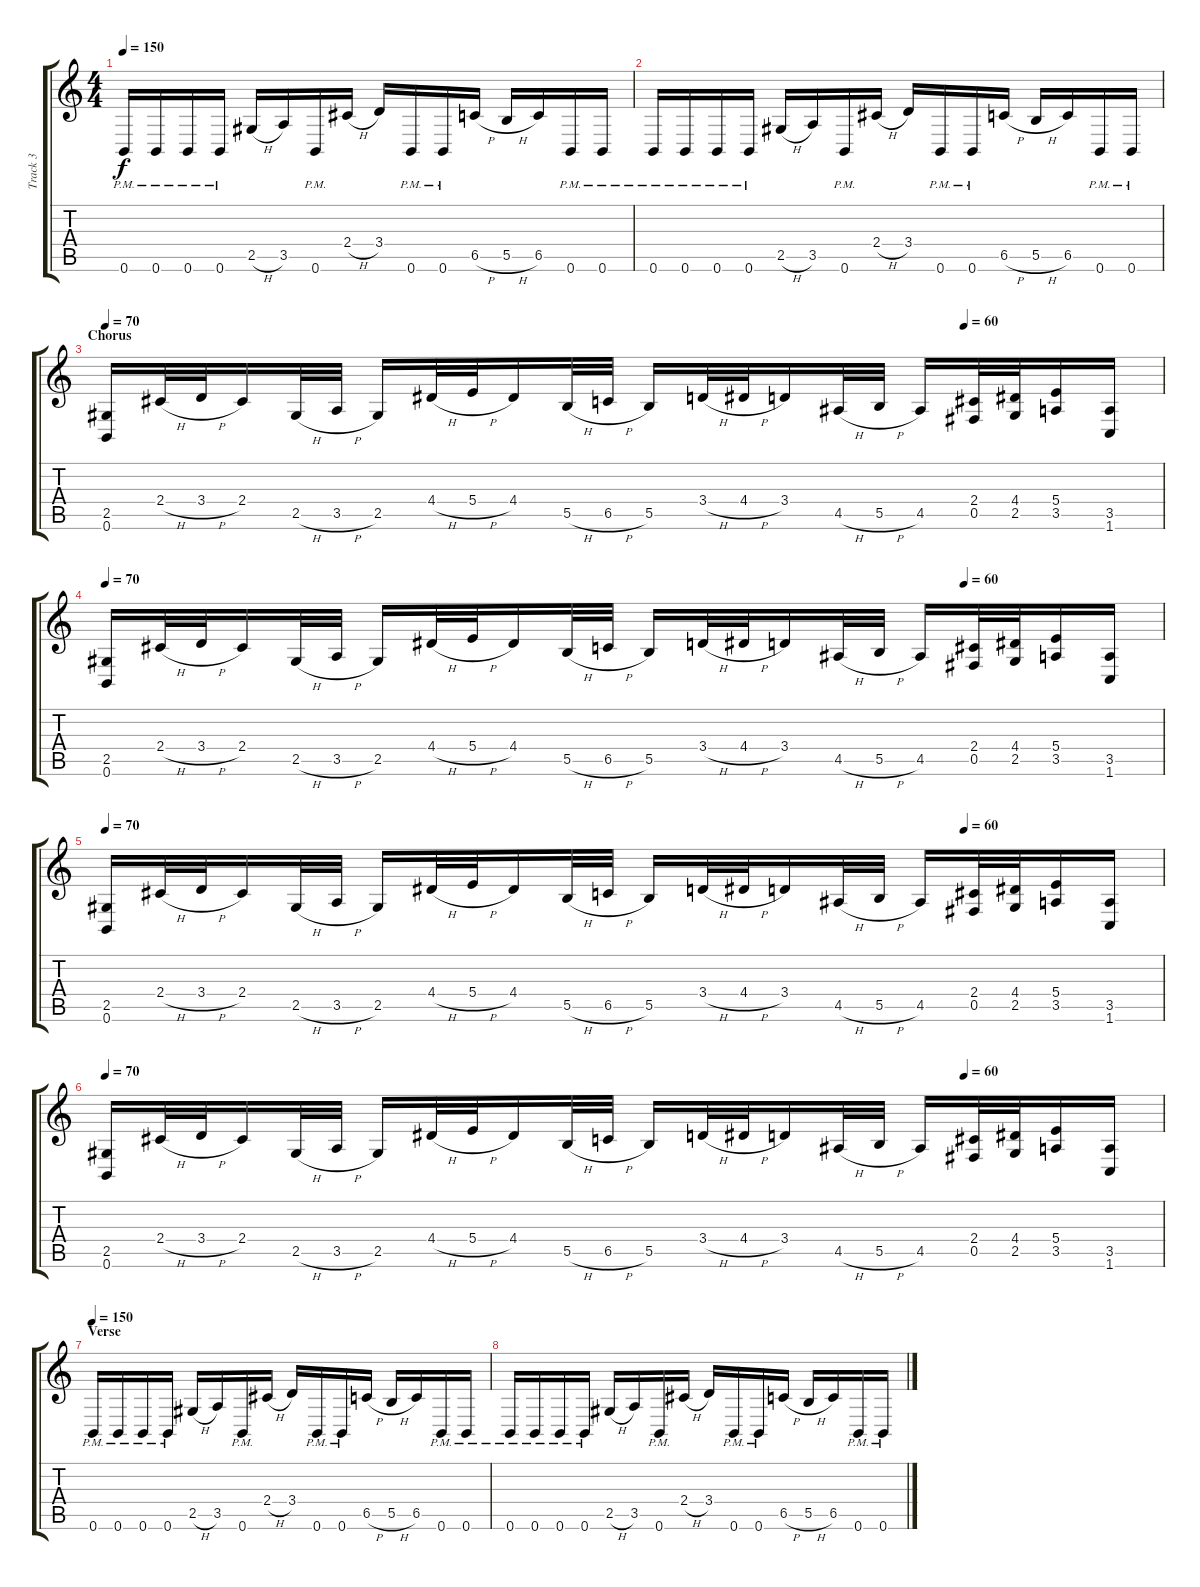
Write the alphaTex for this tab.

\track ("Track 3" "Track 3") {instrument distortionguitar}
\staff {score tabs}
\tuning (Db4 Ab3 E3 B2 Gb2 B1) {hide}
\ts (4 4)
\tempo 150
\clef g2
\ks c
0.6{pm}.16{dy f} 0.6{pm}.16 0.6{pm}.16 0.6{pm}.16 2.5{h}.16 3.5.16 0.6{pm}.16 2.4{h}.16 3.4.16 0.6{pm}.16 0.6{pm}.16 6.5{h}.16 5.5{h}.16 6.5.16 0.6{pm}.16 0.6{pm}.16 |
0.6{pm}.16 0.6{pm}.16 0.6{pm}.16 0.6{pm}.16 2.5{h}.16 3.5.16 0.6{pm}.16 2.4{h}.16 3.4.16 0.6{pm}.16 0.6{pm}.16 6.5{h}.16 5.5{h}.16 6.5.16 0.6{pm}.16 0.6{pm}.16 |
\section ("" "Chorus")
\tempo 70
\tempo (60 0.8125)
(2.5 0.6).16 2.4{h}.32 3.4{h}.32 2.4.16 2.5{h}.32 3.5{h}.32 2.5.16 4.4{h}.32 5.4{h}.32 4.4.16 5.5{h}.32 6.5{h}.32 5.5.16 3.4{h}.32 4.4{h}.32 3.4.16 4.5{h}.32 5.5{h}.32 4.5.16 (2.4 0.5).32 (4.4 2.5).32 (5.4 3.5).16 (3.5 1.6).16 |
\tempo 70
\tempo (60 0.8125)
(2.5 0.6).16 2.4{h}.32 3.4{h}.32 2.4.16 2.5{h}.32 3.5{h}.32 2.5.16 4.4{h}.32 5.4{h}.32 4.4.16 5.5{h}.32 6.5{h}.32 5.5.16 3.4{h}.32 4.4{h}.32 3.4.16 4.5{h}.32 5.5{h}.32 4.5.16 (2.4 0.5).32 (4.4 2.5).32 (5.4 3.5).16 (3.5 1.6).16 |
\tempo 70
\tempo (60 0.8125)
(2.5 0.6).16 2.4{h}.32 3.4{h}.32 2.4.16 2.5{h}.32 3.5{h}.32 2.5.16 4.4{h}.32 5.4{h}.32 4.4.16 5.5{h}.32 6.5{h}.32 5.5.16 3.4{h}.32 4.4{h}.32 3.4.16 4.5{h}.32 5.5{h}.32 4.5.16 (2.4 0.5).32 (4.4 2.5).32 (5.4 3.5).16 (3.5 1.6).16 |
\tempo 70
\tempo (60 0.8125)
(2.5 0.6).16 2.4{h}.32 3.4{h}.32 2.4.16 2.5{h}.32 3.5{h}.32 2.5.16 4.4{h}.32 5.4{h}.32 4.4.16 5.5{h}.32 6.5{h}.32 5.5.16 3.4{h}.32 4.4{h}.32 3.4.16 4.5{h}.32 5.5{h}.32 4.5.16 (2.4 0.5).32 (4.4 2.5).32 (5.4 3.5).16 (3.5 1.6).16 |
\section ("" "Verse")
\tempo 150
0.6{pm}.16 0.6{pm}.16 0.6{pm}.16 0.6{pm}.16 2.5{h}.16 3.5.16 0.6{pm}.16 2.4{h}.16 3.4.16 0.6{pm}.16 0.6{pm}.16 6.5{h}.16 5.5{h}.16 6.5.16 0.6{pm}.16 0.6{pm}.16 |
0.6{pm}.16 0.6{pm}.16 0.6{pm}.16 0.6{pm}.16 2.5{h}.16 3.5.16 0.6{pm}.16 2.4{h}.16 3.4.16 0.6{pm}.16 0.6{pm}.16 6.5{h}.16 5.5{h}.16 6.5.16 0.6{pm}.16 0.6{pm}.16
